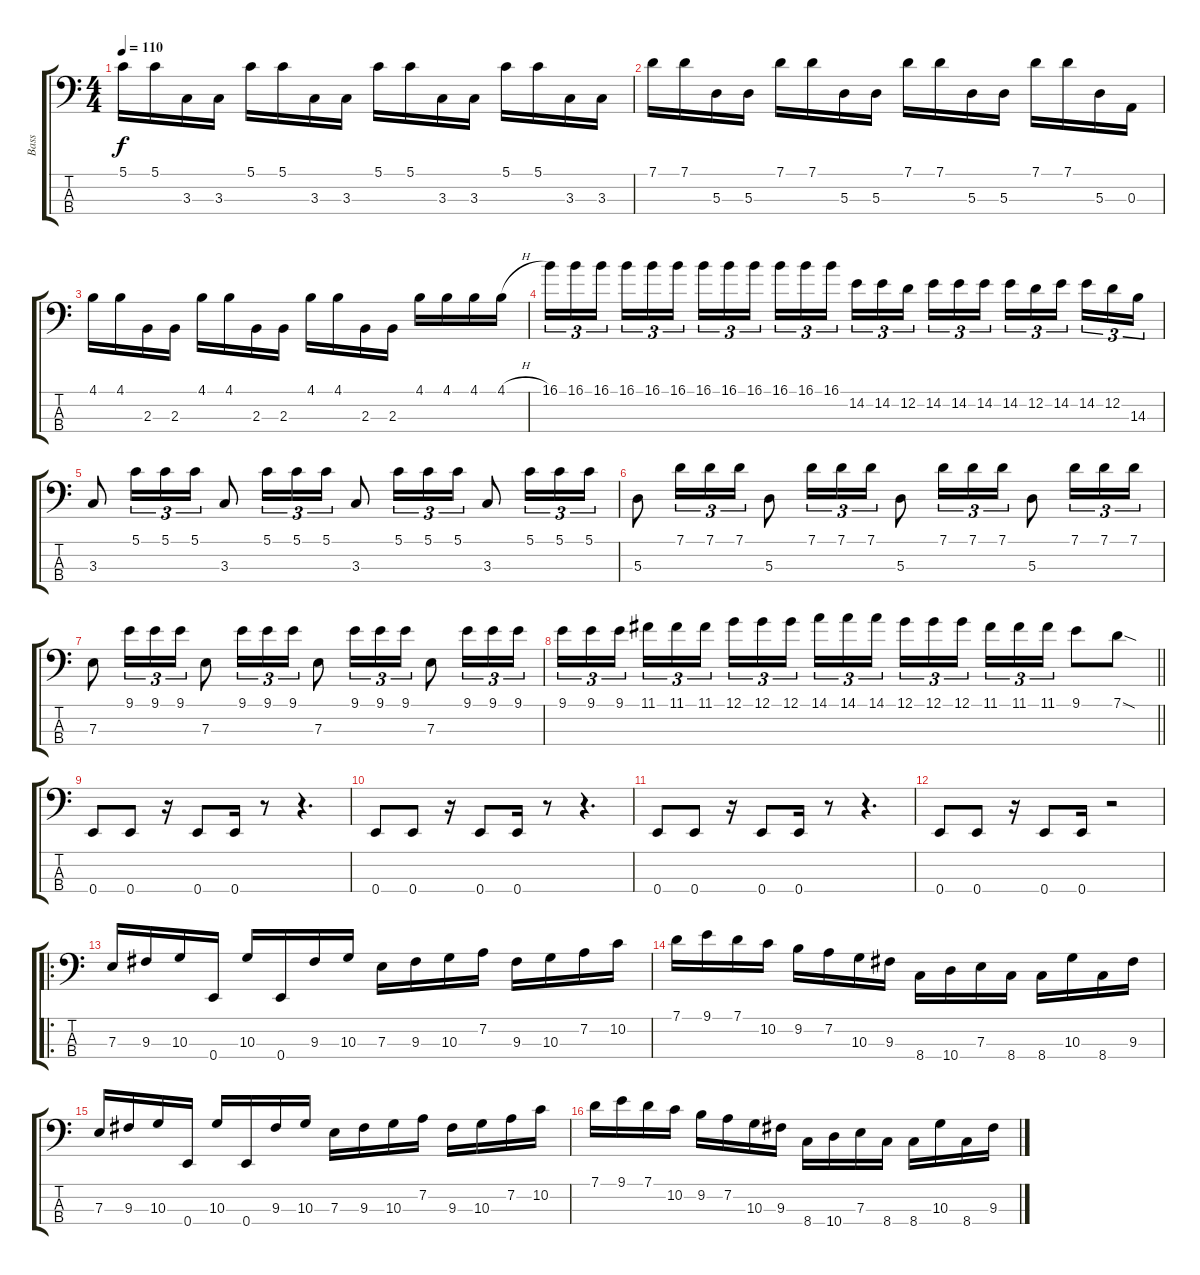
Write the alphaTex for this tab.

\track ("Bass" "Bass") {instrument electricbassfinger}
\staff {score tabs}
\tuning (G2 D2 A1 E1) {hide}
\ts (4 4)
\tempo 110
\clef f4
\ks c
5.1.16{dy f} 5.1.16 3.3.16 3.3.16 5.1.16 5.1.16 3.3.16 3.3.16 5.1.16 5.1.16 3.3.16 3.3.16 5.1.16 5.1.16 3.3.16 3.3.16 |
7.1.16 7.1.16 5.3.16 5.3.16 7.1.16 7.1.16 5.3.16 5.3.16 7.1.16 7.1.16 5.3.16 5.3.16 7.1.16 7.1.16 5.3.16 0.3.16 |
4.1.16 4.1.16 2.3.16 2.3.16 4.1.16 4.1.16 2.3.16 2.3.16 4.1.16 4.1.16 2.3.16 2.3.16 4.1.16 4.1.16 4.1.16 4.1{h}.16 |
16.1.16{tu (3 2)} 16.1.16{tu (3 2)} 16.1.16{tu (3 2) beam splitsecondary} 16.1.16{tu (3 2)} 16.1.16{tu (3 2)} 16.1.16{tu (3 2)} 16.1.16{tu (3 2)} 16.1.16{tu (3 2)} 16.1.16{tu (3 2) beam splitsecondary} 16.1.16{tu (3 2)} 16.1.16{tu (3 2)} 16.1.16{tu (3 2)} 14.2.16{tu (3 2)} 14.2.16{tu (3 2)} 12.2.16{tu (3 2) beam splitsecondary} 14.2.16{tu (3 2)} 14.2.16{tu (3 2)} 14.2.16{tu (3 2)} 14.2.16{tu (3 2)} 12.2.16{tu (3 2)} 14.2.16{tu (3 2) beam splitsecondary} 14.2.16{tu (3 2)} 12.2.16{tu (3 2)} 14.3.16{tu (3 2)} |
3.3.8 5.1.16{tu (3 2)} 5.1.16{tu (3 2)} 5.1.16{tu (3 2)} 3.3.8 5.1.16{tu (3 2)} 5.1.16{tu (3 2)} 5.1.16{tu (3 2)} 3.3.8 5.1.16{tu (3 2)} 5.1.16{tu (3 2)} 5.1.16{tu (3 2)} 3.3.8 5.1.16{tu (3 2)} 5.1.16{tu (3 2)} 5.1.16{tu (3 2)} |
5.3.8 7.1.16{tu (3 2)} 7.1.16{tu (3 2)} 7.1.16{tu (3 2)} 5.3.8 7.1.16{tu (3 2)} 7.1.16{tu (3 2)} 7.1.16{tu (3 2)} 5.3.8 7.1.16{tu (3 2)} 7.1.16{tu (3 2)} 7.1.16{tu (3 2)} 5.3.8 7.1.16{tu (3 2)} 7.1.16{tu (3 2)} 7.1.16{tu (3 2)} |
7.3.8 9.1.16{tu (3 2)} 9.1.16{tu (3 2)} 9.1.16{tu (3 2)} 7.3.8 9.1.16{tu (3 2)} 9.1.16{tu (3 2)} 9.1.16{tu (3 2)} 7.3.8 9.1.16{tu (3 2)} 9.1.16{tu (3 2)} 9.1.16{tu (3 2)} 7.3.8 9.1.16{tu (3 2)} 9.1.16{tu (3 2)} 9.1.16{tu (3 2)} |
\barLineRight lightlight
9.1.16{tu (3 2)} 9.1.16{tu (3 2)} 9.1.16{tu (3 2) beam splitsecondary} 11.1.16{tu (3 2)} 11.1.16{tu (3 2)} 11.1.16{tu (3 2)} 12.1.16{tu (3 2)} 12.1.16{tu (3 2)} 12.1.16{tu (3 2) beam splitsecondary} 14.1.16{tu (3 2)} 14.1.16{tu (3 2)} 14.1.16{tu (3 2)} 12.1.16{tu (3 2)} 12.1.16{tu (3 2)} 12.1.16{tu (3 2) beam splitsecondary} 11.1.16{tu (3 2)} 11.1.16{tu (3 2)} 11.1.16{tu (3 2)} 9.1.8 7.1{sod}.8 |
0.4.8 0.4.8 r.16 0.4.8 0.4.16 r.8 r.4{d} |
0.4.8 0.4.8 r.16 0.4.8 0.4.16 r.8 r.4{d} |
0.4.8 0.4.8 r.16 0.4.8 0.4.16 r.8 r.4{d} |
0.4.8 0.4.8 r.16 0.4.8 0.4.16 r.2 |
\ro
7.3.16 9.3.16 10.3.16 0.4.16 10.3.16 0.4.16 9.3.16 10.3.16 7.3.16 9.3.16 10.3.16 7.2.16 9.3.16 10.3.16 7.2.16 10.2.16 |
7.1.16 9.1.16 7.1.16 10.2.16 9.2.16 7.2.16 10.3.16 9.3.16 8.4.16 10.4.16 7.3.16 8.4.16 8.4.16 10.3.16 8.4.16 9.3.16 |
7.3.16 9.3.16 10.3.16 0.4.16 10.3.16 0.4.16 9.3.16 10.3.16 7.3.16 9.3.16 10.3.16 7.2.16 9.3.16 10.3.16 7.2.16 10.2.16 |
7.1.16 9.1.16 7.1.16 10.2.16 9.2.16 7.2.16 10.3.16 9.3.16 8.4.16 10.4.16 7.3.16 8.4.16 8.4.16 10.3.16 8.4.16 9.3.16
